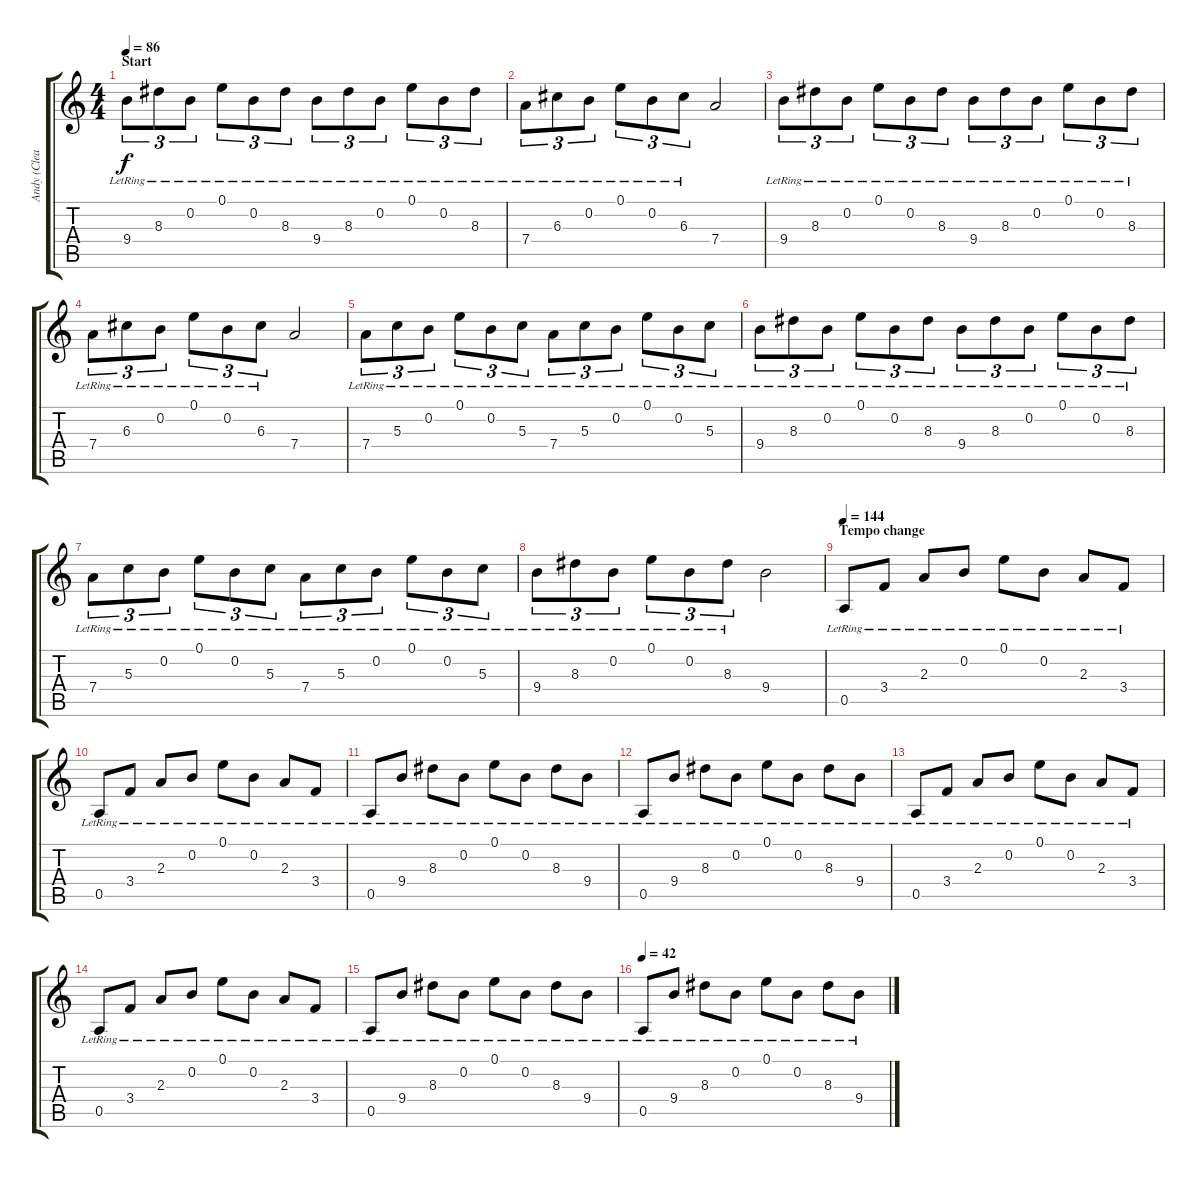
\track ("Andy (Clean)" "Andy (Clea") {instrument electricguitarclean}
\staff {score tabs}
\tuning (E4 B3 G3 D3 A2 E2) {hide}
\ts (4 4)
\section ("" "Start")
\tempo 86
\clef g2
\ks c
9.4{lr}.8{tu (3 2) dy f volume 16 balance 6 instrument electricguitarclean} 8.3{lr}.8{tu (3 2)} 0.2{lr}.8{tu (3 2)} 0.1{lr}.8{tu (3 2)} 0.2{lr}.8{tu (3 2)} 8.3{lr}.8{tu (3 2)} 9.4{lr}.8{tu (3 2)} 8.3{lr}.8{tu (3 2)} 0.2{lr}.8{tu (3 2)} 0.1{lr}.8{tu (3 2)} 0.2{lr}.8{tu (3 2)} 8.3{lr}.8{tu (3 2)} |
7.4{lr}.8{tu (3 2)} 6.3{lr}.8{tu (3 2)} 0.2{lr}.8{tu (3 2)} 0.1{lr}.8{tu (3 2)} 0.2{lr}.8{tu (3 2)} 6.3{lr}.8{tu (3 2)} 7.4.2 |
9.4{lr}.8{tu (3 2)} 8.3{lr}.8{tu (3 2)} 0.2{lr}.8{tu (3 2)} 0.1{lr}.8{tu (3 2)} 0.2{lr}.8{tu (3 2)} 8.3{lr}.8{tu (3 2)} 9.4{lr}.8{tu (3 2)} 8.3{lr}.8{tu (3 2)} 0.2{lr}.8{tu (3 2)} 0.1{lr}.8{tu (3 2)} 0.2{lr}.8{tu (3 2)} 8.3{lr}.8{tu (3 2)} |
7.4{lr}.8{tu (3 2)} 6.3{lr}.8{tu (3 2)} 0.2{lr}.8{tu (3 2)} 0.1{lr}.8{tu (3 2)} 0.2{lr}.8{tu (3 2)} 6.3{lr}.8{tu (3 2)} 7.4.2 |
7.4{lr}.8{tu (3 2)} 5.3{lr}.8{tu (3 2)} 0.2{lr}.8{tu (3 2)} 0.1{lr}.8{tu (3 2)} 0.2{lr}.8{tu (3 2)} 5.3{lr}.8{tu (3 2)} 7.4{lr}.8{tu (3 2)} 5.3{lr}.8{tu (3 2)} 0.2{lr}.8{tu (3 2)} 0.1{lr}.8{tu (3 2)} 0.2{lr}.8{tu (3 2)} 5.3{lr}.8{tu (3 2)} |
9.4{lr}.8{tu (3 2)} 8.3{lr}.8{tu (3 2)} 0.2{lr}.8{tu (3 2)} 0.1{lr}.8{tu (3 2)} 0.2{lr}.8{tu (3 2)} 8.3{lr}.8{tu (3 2)} 9.4{lr}.8{tu (3 2)} 8.3{lr}.8{tu (3 2)} 0.2{lr}.8{tu (3 2)} 0.1{lr}.8{tu (3 2)} 0.2{lr}.8{tu (3 2)} 8.3{lr}.8{tu (3 2)} |
7.4{lr}.8{tu (3 2)} 5.3{lr}.8{tu (3 2)} 0.2{lr}.8{tu (3 2)} 0.1{lr}.8{tu (3 2)} 0.2{lr}.8{tu (3 2)} 5.3{lr}.8{tu (3 2)} 7.4{lr}.8{tu (3 2)} 5.3{lr}.8{tu (3 2)} 0.2{lr}.8{tu (3 2)} 0.1{lr}.8{tu (3 2)} 0.2{lr}.8{tu (3 2)} 5.3{lr}.8{tu (3 2)} |
9.4{lr}.8{tu (3 2)} 8.3{lr}.8{tu (3 2)} 0.2{lr}.8{tu (3 2)} 0.1{lr}.8{tu (3 2)} 0.2{lr}.8{tu (3 2)} 8.3{lr}.8{tu (3 2)} 9.4.2 |
\section ("" "Tempo change")
\tempo 144
0.5{lr}.8{balance 6} 3.4{lr}.8 2.3{lr}.8 0.2{lr}.8 0.1{lr}.8 0.2{lr}.8 2.3{lr}.8 3.4{lr}.8 |
0.5{lr}.8 3.4{lr}.8 2.3{lr}.8 0.2{lr}.8 0.1{lr}.8 0.2{lr}.8 2.3{lr}.8 3.4{lr}.8 |
0.5{lr}.8 9.4{lr}.8 8.3{lr}.8 0.2{lr}.8 0.1{lr}.8 0.2{lr}.8 8.3{lr}.8 9.4{lr}.8 |
0.5{lr}.8 9.4{lr}.8 8.3{lr}.8 0.2{lr}.8 0.1{lr}.8 0.2{lr}.8 8.3{lr}.8 9.4{lr}.8 |
0.5{lr}.8 3.4{lr}.8 2.3{lr}.8 0.2{lr}.8 0.1{lr}.8 0.2{lr}.8 2.3{lr}.8 3.4{lr}.8 |
0.5{lr}.8 3.4{lr}.8 2.3{lr}.8 0.2{lr}.8 0.1{lr}.8 0.2{lr}.8 2.3{lr}.8 3.4{lr}.8 |
0.5{lr}.8 9.4{lr}.8 8.3{lr}.8 0.2{lr}.8 0.1{lr}.8 0.2{lr}.8 8.3{lr}.8 9.4{lr}.8 |
\tempo 42
0.5{lr}.8 9.4{lr}.8 8.3{lr}.8 0.2{lr}.8 0.1{lr}.8 0.2{lr}.8 8.3{lr}.8 9.4{lr}.8
